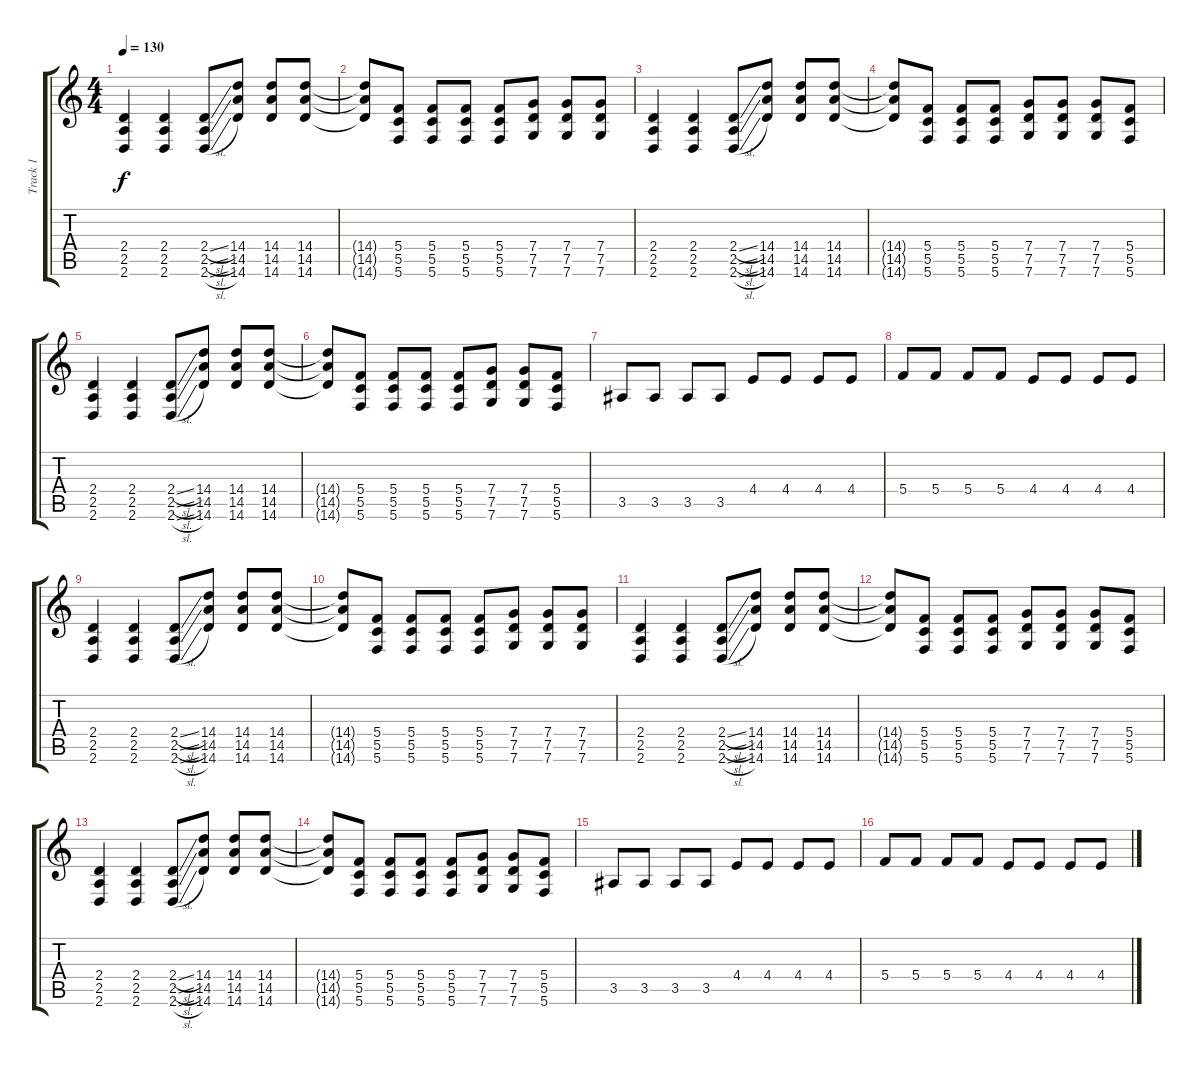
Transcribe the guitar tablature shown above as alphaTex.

\track ("Track 1" "Track 1") {instrument electricguitarclean}
\staff {score tabs}
\tuning (D4 A3 F3 C3 G2 C2) {hide}
\ts (4 4)
\tempo 130
\clef g2
\ks c
(2.4 2.5 2.6).4{dy f} (2.4 2.5 2.6).4 (2.4{sl} 2.5{sl} 2.6{sl}).8 (14.4 14.5 14.6).8 (14.4 14.5 14.6).8 (14.4 14.5 14.6).8 |
(14.4{t} 14.5{t} 14.6{t}).8 (5.4 5.5 5.6).8 (5.4 5.5 5.6).8 (5.4 5.5 5.6).8 (5.4 5.5 5.6).8 (7.4 7.5 7.6).8 (7.4 7.5 7.6).8 (7.4 7.5 7.6).8 |
(2.4 2.5 2.6).4 (2.4 2.5 2.6).4 (2.4{sl} 2.5{sl} 2.6{sl}).8 (14.4 14.5 14.6).8 (14.4 14.5 14.6).8 (14.4 14.5 14.6).8 |
(14.4{t} 14.5{t} 14.6{t}).8 (5.4 5.5 5.6).8 (5.4 5.5 5.6).8 (5.4 5.5 5.6).8 (7.4 7.5 7.6).8 (7.4 7.5 7.6).8 (7.4 7.5 7.6).8 (5.4 5.5 5.6).8 |
(2.4 2.5 2.6).4 (2.4 2.5 2.6).4 (2.4{sl} 2.5{sl} 2.6{sl}).8 (14.4 14.5 14.6).8 (14.4 14.5 14.6).8 (14.4 14.5 14.6).8 |
(14.4{t} 14.5{t} 14.6{t}).8 (5.4 5.5 5.6).8 (5.4 5.5 5.6).8 (5.4 5.5 5.6).8 (5.4 5.5 5.6).8 (7.4 7.5 7.6).8 (7.4 7.5 7.6).8 (5.4 5.5 5.6).8 |
3.5.8 3.5.8 3.5.8 3.5.8 4.4.8 4.4.8 4.4.8 4.4.8 |
5.4.8 5.4.8 5.4.8 5.4.8 4.4.8 4.4.8 4.4.8 4.4.8 |
(2.4 2.5 2.6).4 (2.4 2.5 2.6).4 (2.4{sl} 2.5{sl} 2.6{sl}).8 (14.4 14.5 14.6).8 (14.4 14.5 14.6).8 (14.4 14.5 14.6).8 |
(14.4{t} 14.5{t} 14.6{t}).8 (5.4 5.5 5.6).8 (5.4 5.5 5.6).8 (5.4 5.5 5.6).8 (5.4 5.5 5.6).8 (7.4 7.5 7.6).8 (7.4 7.5 7.6).8 (7.4 7.5 7.6).8 |
(2.4 2.5 2.6).4 (2.4 2.5 2.6).4 (2.4{sl} 2.5{sl} 2.6{sl}).8 (14.4 14.5 14.6).8 (14.4 14.5 14.6).8 (14.4 14.5 14.6).8 |
(14.4{t} 14.5{t} 14.6{t}).8 (5.4 5.5 5.6).8 (5.4 5.5 5.6).8 (5.4 5.5 5.6).8 (7.4 7.5 7.6).8 (7.4 7.5 7.6).8 (7.4 7.5 7.6).8 (5.4 5.5 5.6).8 |
(2.4 2.5 2.6).4 (2.4 2.5 2.6).4 (2.4{sl} 2.5{sl} 2.6{sl}).8 (14.4 14.5 14.6).8 (14.4 14.5 14.6).8 (14.4 14.5 14.6).8 |
(14.4{t} 14.5{t} 14.6{t}).8 (5.4 5.5 5.6).8 (5.4 5.5 5.6).8 (5.4 5.5 5.6).8 (5.4 5.5 5.6).8 (7.4 7.5 7.6).8 (7.4 7.5 7.6).8 (5.4 5.5 5.6).8 |
3.5.8 3.5.8 3.5.8 3.5.8 4.4.8 4.4.8 4.4.8 4.4.8 |
5.4.8 5.4.8 5.4.8 5.4.8 4.4.8 4.4.8 4.4.8 4.4.8
